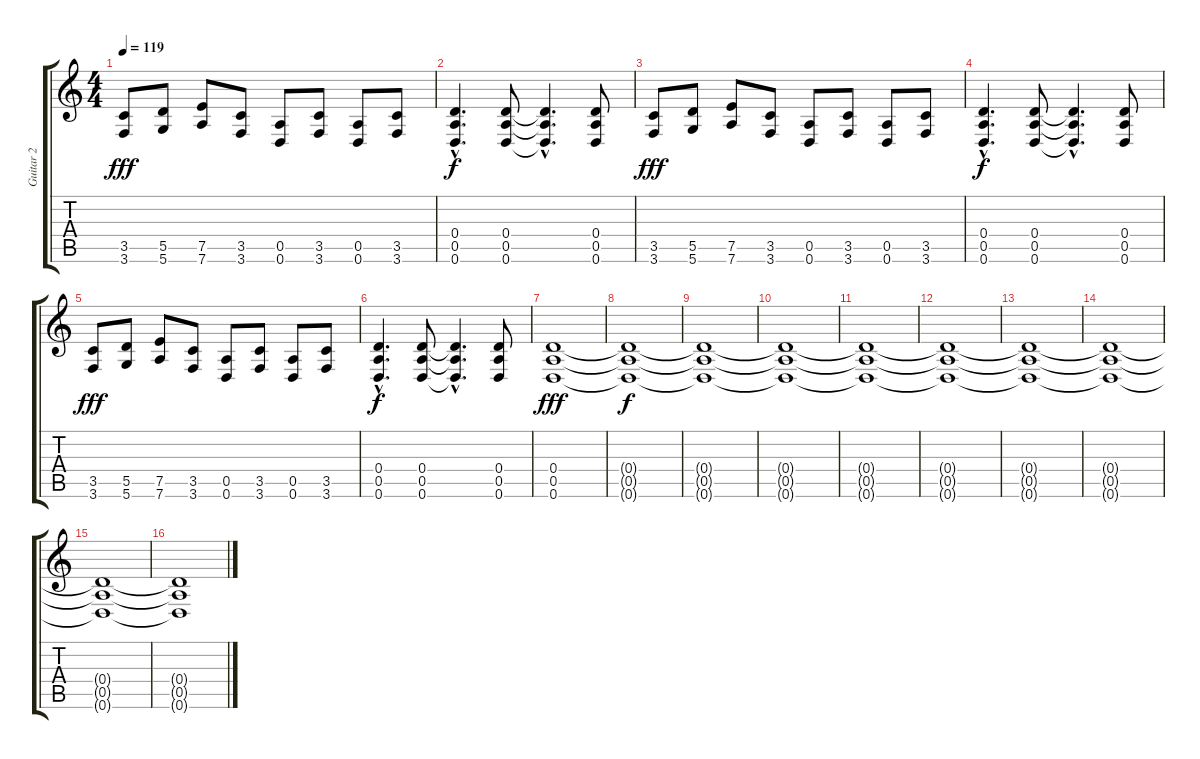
\track ("Guitar 2" "Guitar 2") {instrument overdrivenguitar}
\staff {score tabs}
\tuning (E4 B3 G3 D3 A2 D2) {hide}
\ts (4 4)
\tempo 119
\clef g2
\ks c
(3.5 3.6).8{dy fff} (5.5 5.6).8 (7.5 7.6).8 (3.5 3.6).8 (0.5 0.6).8 (3.5 3.6).8 (0.5 0.6).8 (3.5 3.6).8 |
(0.4{hac} 0.5{hac} 0.6{hac}).4{d dy f} (0.4 0.5 0.6).8 (0.4{hac t} 0.5{hac t} 0.6{hac t}).4{d} (0.4 0.5 0.6).8 |
(3.5 3.6).8{dy fff} (5.5 5.6).8 (7.5 7.6).8 (3.5 3.6).8 (0.5 0.6).8 (3.5 3.6).8 (0.5 0.6).8 (3.5 3.6).8 |
(0.4{hac} 0.5{hac} 0.6{hac}).4{d dy f} (0.4 0.5 0.6).8 (0.4{hac t} 0.5{hac t} 0.6{hac t}).4{d} (0.4 0.5 0.6).8 |
(3.5 3.6).8{dy fff} (5.5 5.6).8 (7.5 7.6).8 (3.5 3.6).8 (0.5 0.6).8 (3.5 3.6).8 (0.5 0.6).8 (3.5 3.6).8 |
(0.4{hac} 0.5{hac} 0.6{hac}).4{d dy f} (0.4 0.5 0.6).8 (0.4{hac t} 0.5{hac t} 0.6{hac t}).4{d} (0.4 0.5 0.6).8 |
(0.4 0.5 0.6).1{dy fff} |
(0.4{t} 0.5{t} 0.6{t}).1{dy f} |
(0.4{t} 0.5{t} 0.6{t}).1 |
(0.4{t} 0.5{t} 0.6{t}).1 |
(0.4{t} 0.5{t} 0.6{t}).1 |
(0.4{t} 0.5{t} 0.6{t}).1 |
(0.4{t} 0.5{t} 0.6{t}).1 |
(0.4{t} 0.5{t} 0.6{t}).1 |
(0.4{t} 0.5{t} 0.6{t}).1 |
(0.4{t} 0.5{t} 0.6{t}).1
